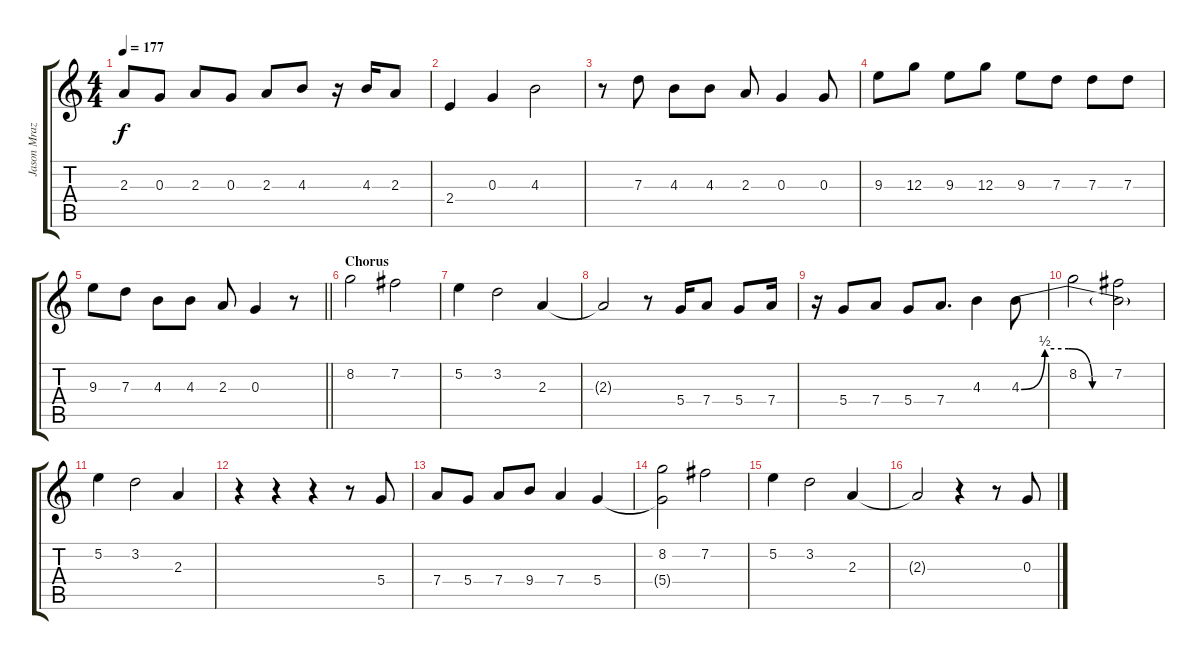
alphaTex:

\track ("Jason Mraz" "Jason Mraz") {instrument electricguitarjazz}
\staff {score tabs}
\tuning (E4 B3 G3 D3 A2 E2) {hide}
\ts (4 4)
\tempo 177
\clef g2
\ks c
2.3.8{dy f} 0.3.8 2.3.8 0.3.8 2.3.8 4.3.8 r.16 4.3.16 2.3.8 |
2.4.4 0.3.4 4.3.2 |
r.8 7.3.8 4.3.8 4.3.8 2.3.8 0.3.4 0.3.8 |
9.3.8 12.3.8 9.3.8 12.3.8 9.3.8 7.3.8 7.3.8 7.3.8 |
\barLineRight lightlight
9.3.8 7.3.8 4.3.8 4.3.8 2.3.8 0.3.4 r.8 |
\section ("" "Chorus")
8.2.2 7.2.2 |
5.2.4 3.2.2 2.3.4 |
2.3{t}.2 r.8 5.4.16 7.4.8 5.4.8 7.4.16 |
r.16 5.4.8 7.4.8 5.4.8 7.4.8{d} 4.3.4 4.3{be (custom 0 0 10 2 20 2 30 0 60 0)}.8 |
8.2.2 (7.2 4.3{t}).2 |
5.2.4 3.2.2 2.3.4 |
r.4 r.4 r.4 r.8 5.4.8 |
7.4.8 5.4.8 7.4.8 9.4.8 7.4.4 5.4.4 |
(8.2 5.4{t}).2 7.2.2 |
5.2.4 3.2.2 2.3.4 |
2.3{t}.2 r.4 r.8 0.3.8
